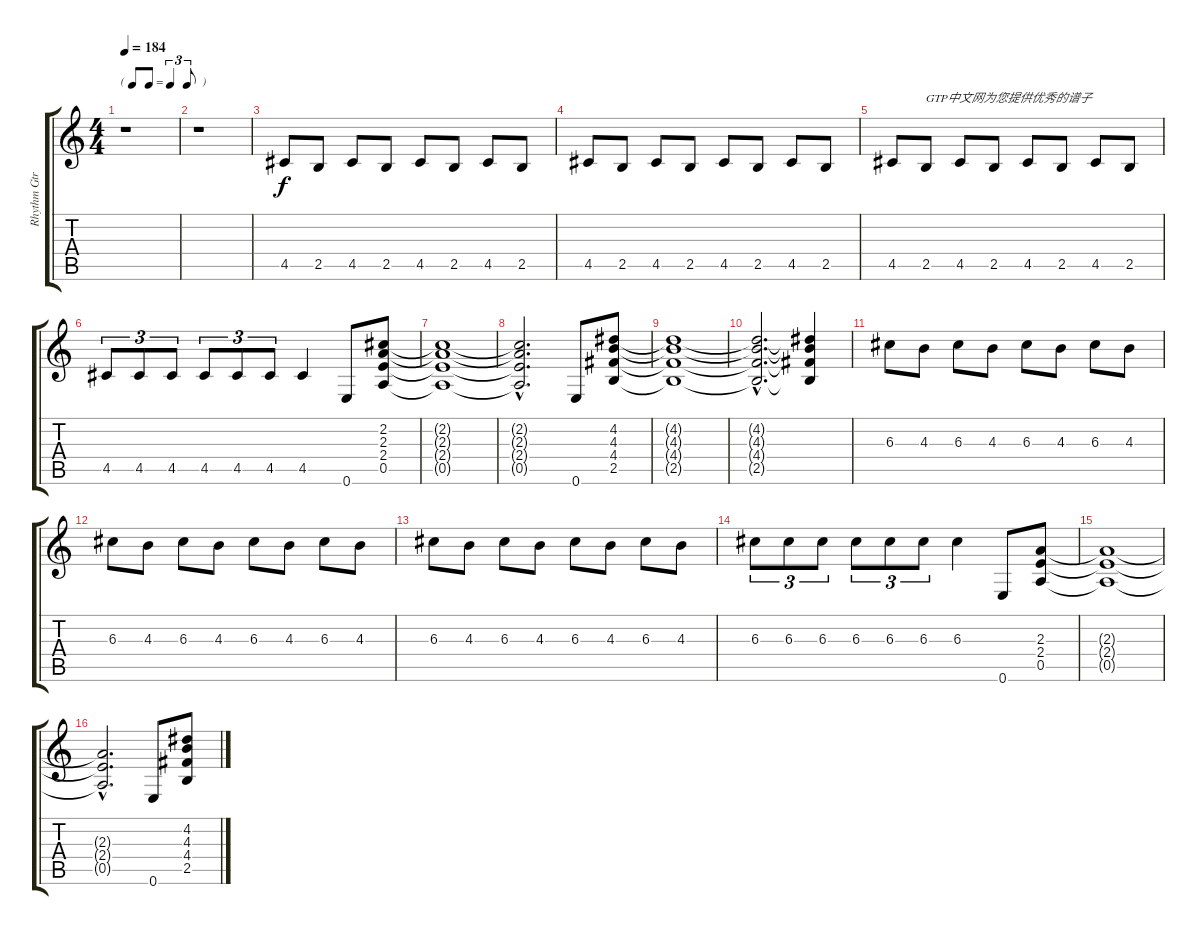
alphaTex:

\track ("Rhythm Gtr 1" "Rhythm Gtr") {instrument distortionguitar}
\staff {score tabs}
\tuning (E4 B3 G3 D3 A2 E2) {hide}
\ts (4 4)
\tf triplet8th
\tempo 184
\clef g2
\ks c
r.1{dy f instrument distortionguitar} |
r.1 |
4.5.8 2.5.8 4.5.8 2.5.8 4.5.8 2.5.8 4.5.8 2.5.8 |
4.5.8 2.5.8 4.5.8 2.5.8 4.5.8 2.5.8 4.5.8 2.5.8 |
4.5.8 2.5.8{txt "GTP中文网为您提供优秀的谱子"} 4.5.8 2.5.8 4.5.8 2.5.8 4.5.8 2.5.8 |
4.5.8{tu (3 2)} 4.5.8{tu (3 2)} 4.5.8{tu (3 2)} 4.5.8{tu (3 2)} 4.5.8{tu (3 2)} 4.5.8{tu (3 2)} 4.5.4 0.6.8 (2.2 2.3 2.4 0.5).8 |
(2.2{t} 2.3{t} 2.4{t} 0.5{t}).1 |
(2.2{hac t} 2.3{hac t} 2.4{hac t} 0.5{hac t}).2{d} 0.6.8 (4.2 4.3 4.4 2.5).8 |
(4.2{t} 4.3{t} 4.4{t} 2.5{t}).1 |
(4.2{hac t} 4.3{hac t} 4.4{hac t} 2.5{hac t}).2{d} (4.2{t} 4.3{t} 4.4{t} 2.5{t}).4 |
6.3.8 4.3.8 6.3.8 4.3.8 6.3.8 4.3.8 6.3.8 4.3.8 |
6.3.8 4.3.8 6.3.8 4.3.8 6.3.8 4.3.8 6.3.8 4.3.8 |
6.3.8 4.3.8 6.3.8 4.3.8 6.3.8 4.3.8 6.3.8 4.3.8 |
6.3.8{tu (3 2)} 6.3.8{tu (3 2)} 6.3.8{tu (3 2)} 6.3.8{tu (3 2)} 6.3.8{tu (3 2)} 6.3.8{tu (3 2)} 6.3.4 0.6.8 (2.3 2.4 0.5).8 |
(2.3{t} 2.4{t} 0.5{t}).1 |
(2.3{hac t} 2.4{hac t} 0.5{hac t}).2{d} 0.6.8 (4.2 4.3 4.4 2.5).8
